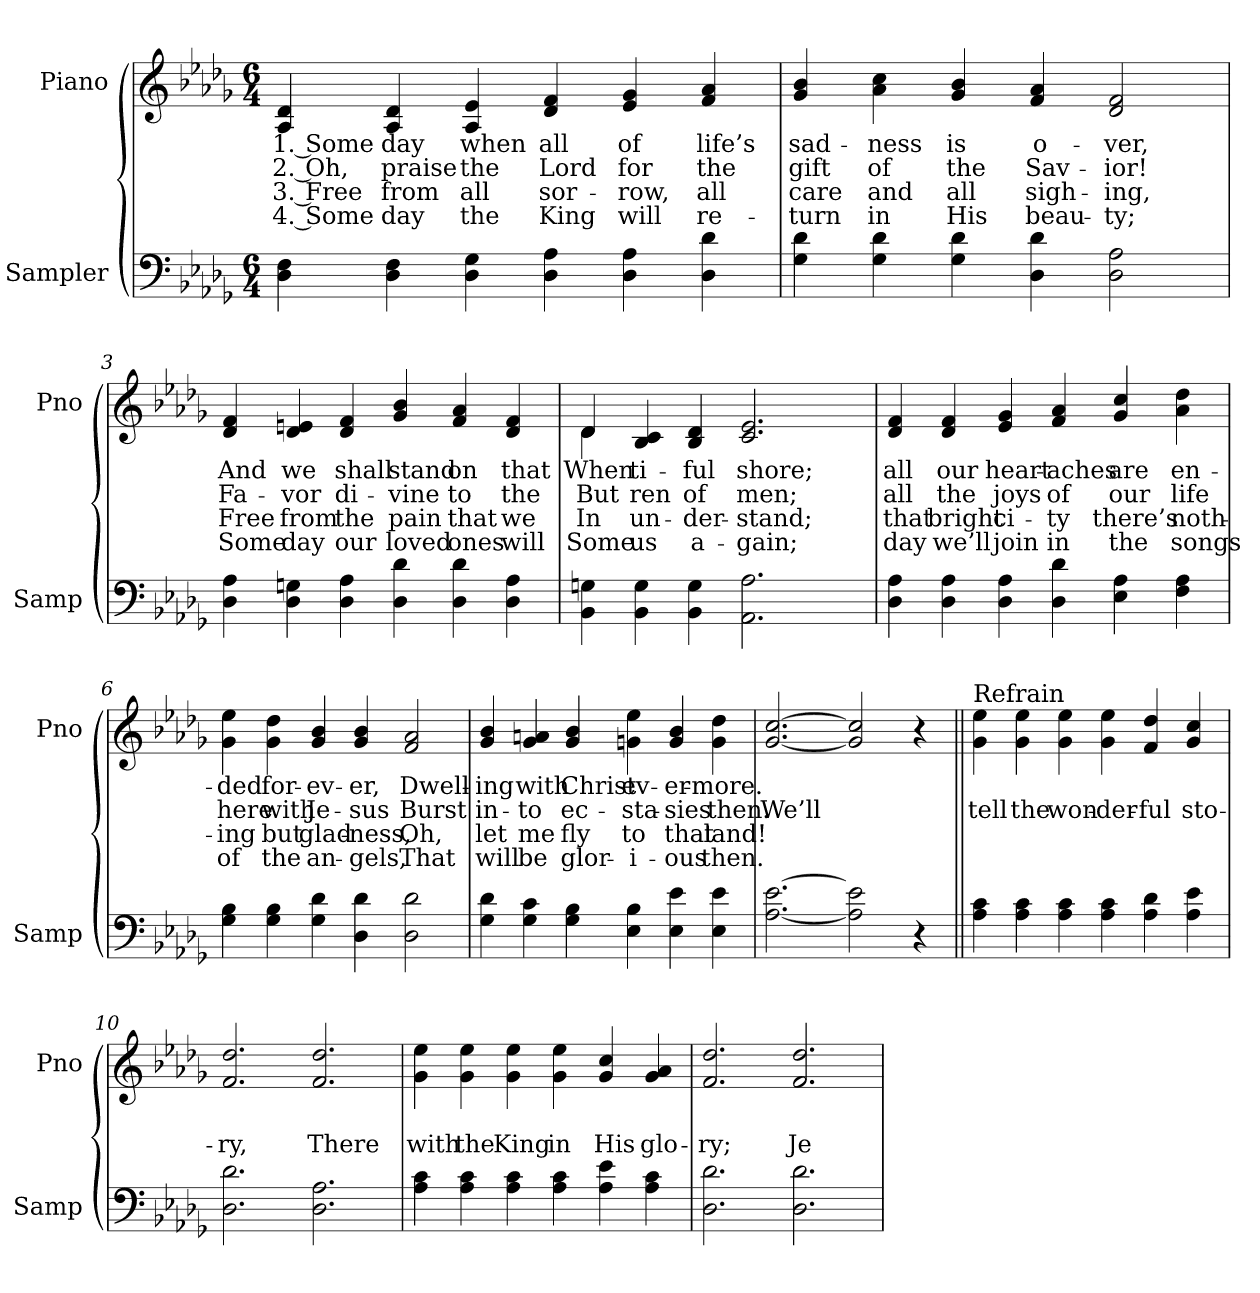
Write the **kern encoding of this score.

**kern	**text	**kern	**text	**text	**text	**text
*part2	*part2	*part1	*part1	*part1	*part1	*part1
*staff2	*staff2	*staff1	*staff1	*staff1	*staff1	*staff1
*I"Sampler	*	*I"Piano	*	*	*	*
*I'Samp	*	*I'Pno	*	*	*	*
*clefF4	*	*clefG2	*	*	*	*
*k[b-e-a-d-g-]	*	*k[b-e-a-d-g-]	*	*	*	*
*D-:	*	*D-:	*	*	*	*
*M6/4	*	*M6/4	*	*	*	*
=1	=1	=1	=1	=1	=1	=1
4D- 4F	.	4A- 4d-	1. Some	2. Oh,	3. Free	4. Some
4D- 4F	.	4A- 4d-	day	praise	from	day
4D- 4G-	.	4A- 4e-	when	the	all	the
4D- 4A-	.	4d- 4f	all	Lord	sor-	King
4D- 4A-	.	4e- 4g-	of	for	-row,	will
4D- 4d-	.	4f 4a-	life’s	the	all	re-
=2	=2	=2	=2	=2	=2	=2
4G- 4d-	.	4g- 4b-	sad-	gift	care	-turn
4G- 4d-	.	4a- 4cc	-ness	of	and	in
4G- 4d-	.	4g- 4b-	is	the	all	His
4D- 4d-	.	4f 4a-	o-	Sav-	sigh-	beau-
2D- 2A-	.	2d- 2f	-ver,	-ior!	-ing,	-ty;
=3	=3	=3	=3	=3	=3	=3
4D- 4A-	.	4d- 4f	And	Fa-	Free	Some
4D- 4Gn	.	4d- 4en	we	-vor	from	day
4D- 4A-	.	4d- 4f	shall	di-	the	our
4D- 4d-	.	4g- 4b-	stand	-vine	pain	loved
4D- 4d-	.	4f 4a-	on	to	that	ones
4D- 4A-	.	4d- 4f	that	the	we	will
=4	=4	=4	=4	=4	=4	=4
*	*	*^	*	*	*	*
4BB- 4Gn	.	4d-/	4d-	When	But	In	Some
4BB- 4G	.	4B- 4c	1ryy	-ti-	-ren	un-	us
4BB- 4G	.	4B- 4d-	.	-ful	of	-der-	a-
2.AA- 2.A-	.	2.c 2.e-	.	shore;	men;	-stand;	-gain;
.	.	.	4ryy	.	.	.	.
*	*	*v	*v	*	*	*	*
=5	=5	=5	=5	=5	=5	=5
4D- 4A-	.	4d- 4f	all	all	that	day
4D- 4A-	.	4d- 4f	our	the	bright	we’ll
4D- 4A-	.	4e- 4g-	heart-	joys	ci-	join
4D- 4d-	.	4f 4a-	-aches	of	-ty	in
4E- 4A-	.	4g- 4cc	are	our	there’s	the
4F 4A-	.	4a- 4dd-	en-	life	noth-	songs
=6	=6	=6	=6	=6	=6	=6
4G- 4B-	.	4g- 4ee-	-ded	here	-ing	of
4G- 4B-	.	4g- 4dd-	for-	with	but	the
4G- 4d-	.	4g- 4b-	-ev-	Je-	glad-	an-
4D- 4d-	.	4g- 4b-	-er,	-sus	-ness,	-gels,
2D- 2d-	.	2f 2a-	Dwell-	Burst	Oh,	That
=7	=7	=7	=7	=7	=7	=7
4G- 4d-	.	4g- 4b-	-ing	in-	let	will
4G- 4c	.	4g- 4an	with	-to	me	be
4G- 4B-	.	4g- 4b-	Christ	ec-	fly	glor-
4E- 4B-	.	4gn 4ee-	ev-	-sta-	to	-i-
4E- 4e-	.	4g 4b-	-er-	-sies	that	-ous
4E- 4e-	.	4g 4dd-	-more.	then.	land!	then.
=8	=8	=8	=8	=8	=8	=8
[2.A- [2.e-	.	[2.g- [2.cc	.	We’ll	.	.
2A-] 2e-]	.	2g-] 2cc]	.	.	.	.
4r	.	4r	.	.	.	.
=9||	=9||	=9||	=9||	=9||	=9||	=9||
!	!	!LO:TX:t=Refrain	!	!	!	!
4A- 4c	.	4g- 4ee-	.	tell	.	.
4A- 4c	.	4g- 4ee-	.	the	.	.
4A- 4c	.	4g- 4ee-	.	won-	.	.
4A- 4c	.	4g- 4ee-	.	-der-	.	.
4A- 4d-	.	4f 4dd-	.	-ful	.	.
4A- 4e-	.	4g- 4cc	.	sto-	.	.
=10	=10	=10	=10	=10	=10	=10
2.D- 2.d-	.	2.f 2.dd-	.	-ry,	.	.
2.D- 2.A-	.	2.f 2.dd-	.	There	.	.
=11	=11	=11	=11	=11	=11	=11
4A- 4c	.	4g- 4ee-	.	with	.	.
4A- 4c	.	4g- 4ee-	.	the	.	.
4A- 4c	.	4g- 4ee-	.	King	.	.
4A- 4c	.	4g- 4ee-	.	in	.	.
4A- 4e-	.	4g- 4cc	.	His	.	.
4A- 4c	.	4g- 4a-	.	glo-	.	.
=12	=12	=12	=12	=12	=12	=12
2.D- 2.d-	.	2.f 2.dd-	.	-ry;	.	.
2.D- 2.d-	.	2.f 2.dd-	.	Je-	.	.
=	=	=	=	=	=	=
*-	*-	*-	*-	*-	*-	*-
